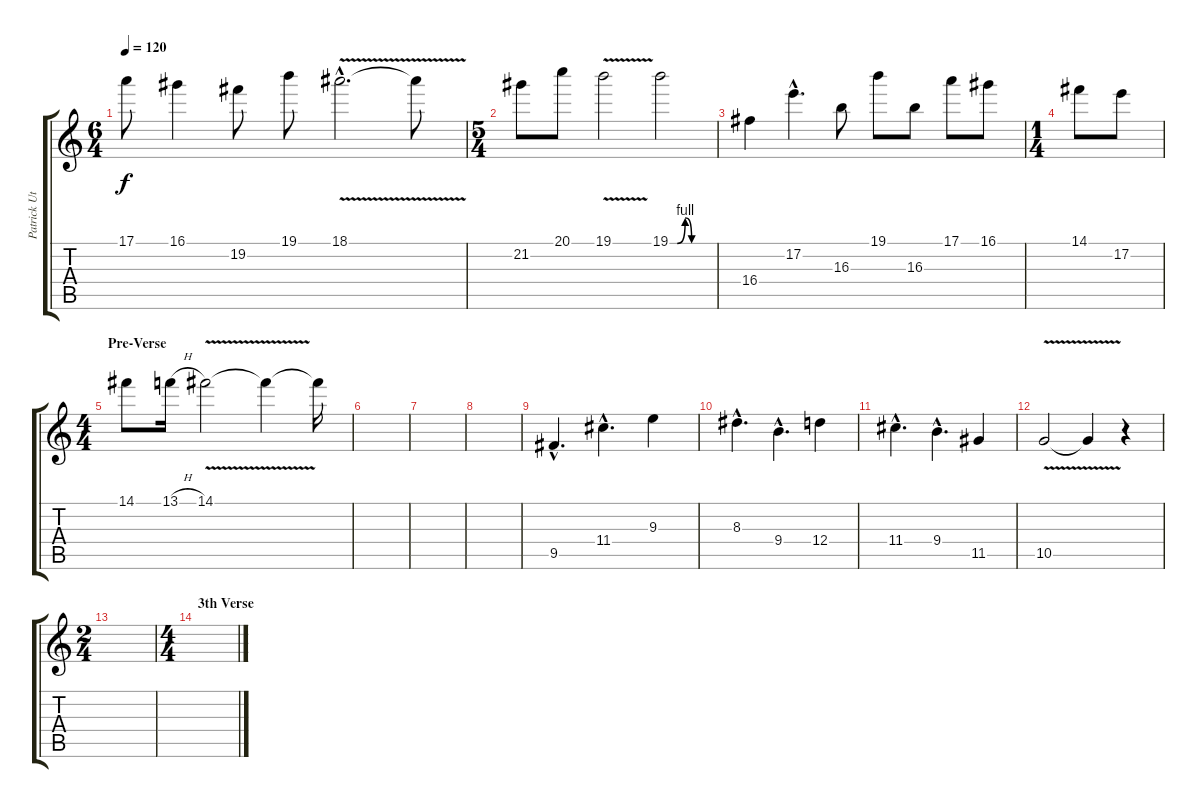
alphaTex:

\track ("Patrick Uterwijk" "Patrick Ut") {instrument distortionguitar}
\staff {score tabs}
\tuning (E4 B3 G3 D3 A2 E2) {hide}
\ts (6 4)
\tempo 120
\clef g2
\ks c
17.1.8{dy f} 16.1.4 19.2.8 19.1.8 18.1{v hac}.2{d} 18.1{t}.8 |
\ts (5 4)
21.2.8 20.1.8 19.1{v}.2 19.1{be (custom 0 0 10 0 21 4 30 0 60 0)}.2 |
16.4.4 17.2{hac}.4{d} 16.3.8 19.1.8 16.3.8 17.1.8 16.1.8 |
\ts (1 4)
14.1.8 17.2.8 |
\ts (4 4)
\section ("" "Pre-Verse")
14.1.8 13.1{h}.16 14.1{v}.2 14.1{t}.4 14.1{t}.16 |
|
|
|
9.5{hac}.4{d volume 14} 11.4{hac}.4{d} 9.3.4 |
8.3{hac}.4{d} 9.4{hac}.4{d} 12.4.4 |
11.4{hac}.4{d} 9.4{hac}.4{d} 11.5.4 |
10.5{v}.2 10.5{t}.4 r.4 |
\ts (2 4)
|
\ts (4 4)
\section ("" "3th Verse")
